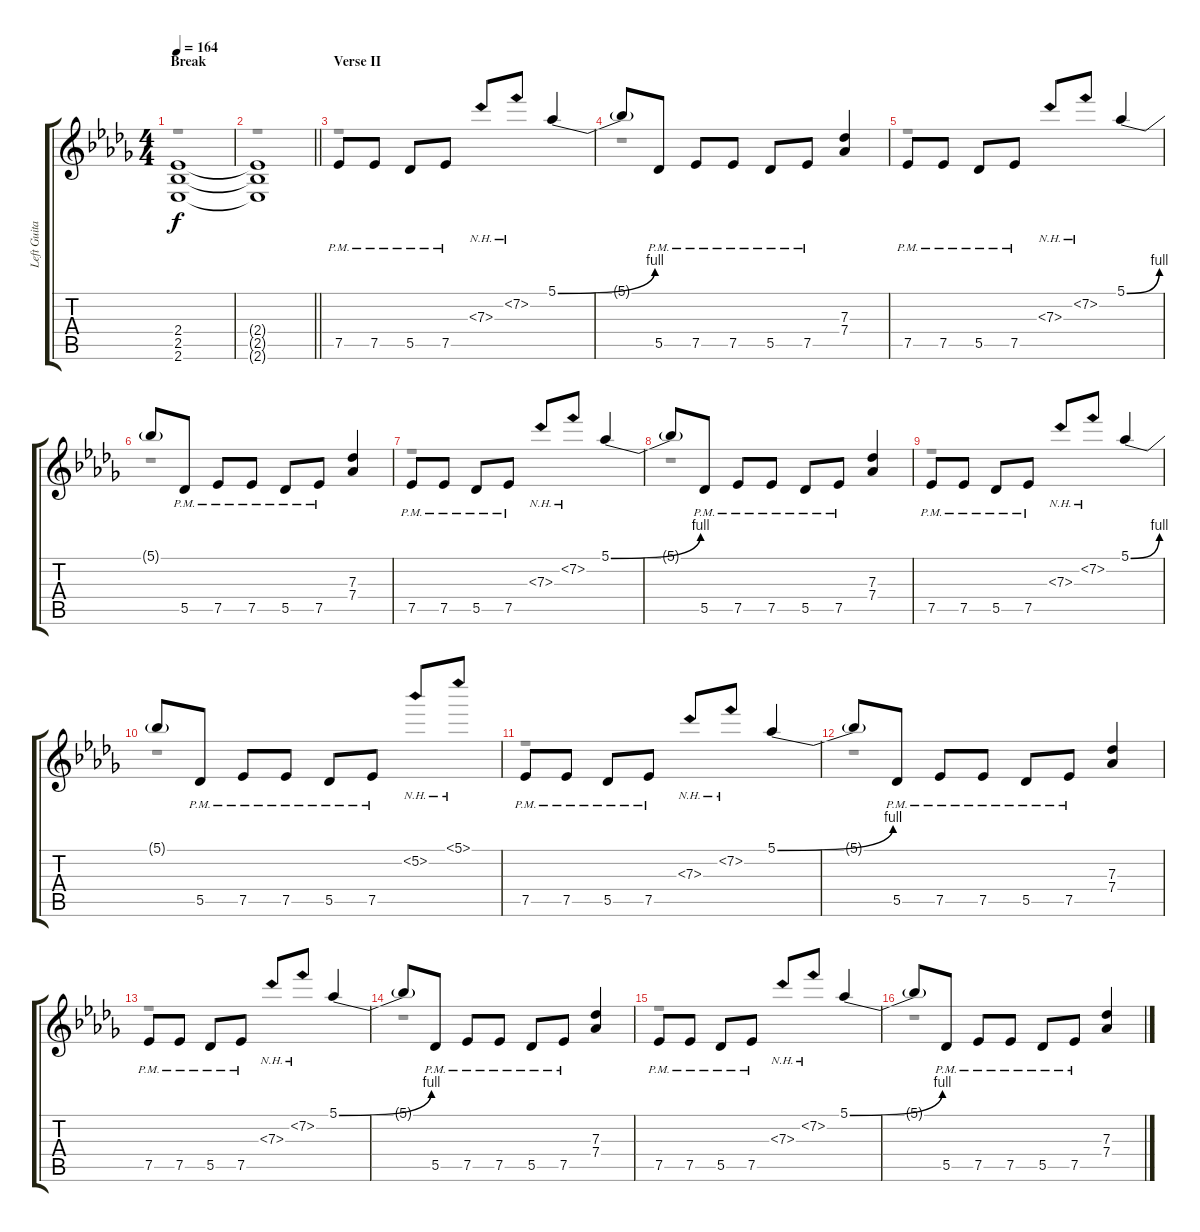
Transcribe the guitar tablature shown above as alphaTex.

\track ("Left Guitar" "Left Guita") {instrument distortionguitar}
\staff {score tabs}
\tuning (Eb4 Bb3 Gb3 Db3 Ab2 Db2) {hide}
\voice
\ts (4 4)
\section ("" "Break")
\tempo 164
\clef g2
\ks db
(2.4 2.5 2.6).1{dy f} |
\barLineRight lightlight
(2.4{t} 2.5{t} 2.6{t}).1 |
\section ("" "Verse II")
7.5{pm}.8 7.5{pm}.8 5.5{pm}.8 7.5{pm}.8 7.3{nh}.8 7.2{nh}.8 5.1{be (bend 0 0 60 4)}.4 |
5.1{t}.8 5.5{pm}.8 7.5{pm}.8 7.5{pm}.8 5.5{pm}.8 7.5{pm}.8 (7.3 7.4).4 |
7.5{pm}.8 7.5{pm}.8 5.5{pm}.8 7.5{pm}.8 7.3{nh}.8 7.2{nh}.8 5.1{be (bend 0 0 60 4)}.4 |
5.1{t}.8 5.5{pm}.8 7.5{pm}.8 7.5{pm}.8 5.5{pm}.8 7.5{pm}.8 (7.3 7.4).4 |
7.5{pm}.8 7.5{pm}.8 5.5{pm}.8 7.5{pm}.8 7.3{nh}.8 7.2{nh}.8 5.1{be (bend 0 0 60 4)}.4 |
5.1{t}.8 5.5{pm}.8 7.5{pm}.8 7.5{pm}.8 5.5{pm}.8 7.5{pm}.8 (7.3 7.4).4 |
7.5{pm}.8 7.5{pm}.8 5.5{pm}.8 7.5{pm}.8 7.3{nh}.8 7.2{nh}.8 5.1{be (bend 0 0 60 4)}.4 |
5.1{t}.8 5.5{pm}.8 7.5{pm}.8 7.5{pm}.8 5.5{pm}.8 7.5{pm}.8 5.2{nh}.8 5.1{nh}.8 |
7.5{pm}.8 7.5{pm}.8 5.5{pm}.8 7.5{pm}.8 7.3{nh}.8 7.2{nh}.8 5.1{be (bend 0 0 60 4)}.4 |
5.1{t}.8 5.5{pm}.8 7.5{pm}.8 7.5{pm}.8 5.5{pm}.8 7.5{pm}.8 (7.3 7.4).4 |
7.5{pm}.8 7.5{pm}.8 5.5{pm}.8 7.5{pm}.8 7.3{nh}.8 7.2{nh}.8 5.1{be (bend 0 0 60 4)}.4 |
5.1{t}.8 5.5{pm}.8 7.5{pm}.8 7.5{pm}.8 5.5{pm}.8 7.5{pm}.8 (7.3 7.4).4 |
7.5{pm}.8 7.5{pm}.8 5.5{pm}.8 7.5{pm}.8 7.3{nh}.8 7.2{nh}.8 5.1{be (bend 0 0 60 4)}.4 |
5.1{t}.8 5.5{pm}.8 7.5{pm}.8 7.5{pm}.8 5.5{pm}.8 7.5{pm}.8 (7.3 7.4).4
\voice
\clef g2
\ottava regular
\simile none
\ks db
r.1{dy f} |
\barLineRight lightlight
r.1 |
r.1 |
r.1 |
r.1 |
r.1 |
r.1 |
r.1 |
r.1 |
r.1 |
r.1 |
r.1 |
r.1 |
r.1 |
r.1 |
r.1
